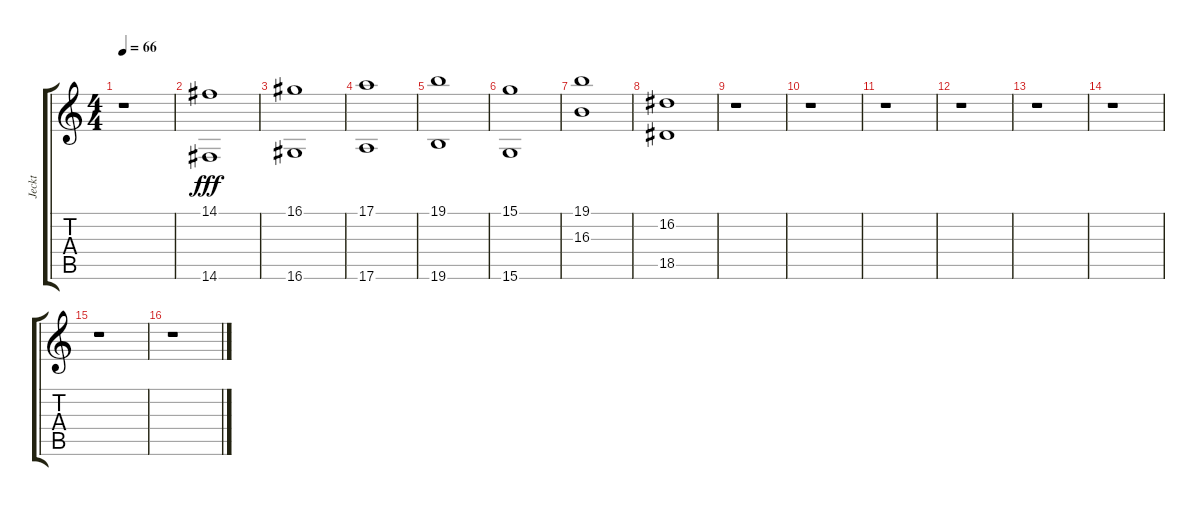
\track ("Jeckt" "Jeckt") {instrument acousticgrandpiano}
\staff {score tabs}
\tuning (E4 B3 G3 D3 A2 E2) {hide}
\ts (4 4)
\tempo 66
\clef g2
\ks c
r.1{dy fff} |
(14.1 14.6).1 |
(16.1 16.6).1 |
(17.1 17.6).1 |
(19.1 19.6).1 |
(15.1 15.6).1 |
(19.1 16.3).1 |
(16.2 18.5).1 |
r.1 |
r.1 |
r.1 |
r.1 |
r.1 |
r.1 |
r.1 |
r.1
